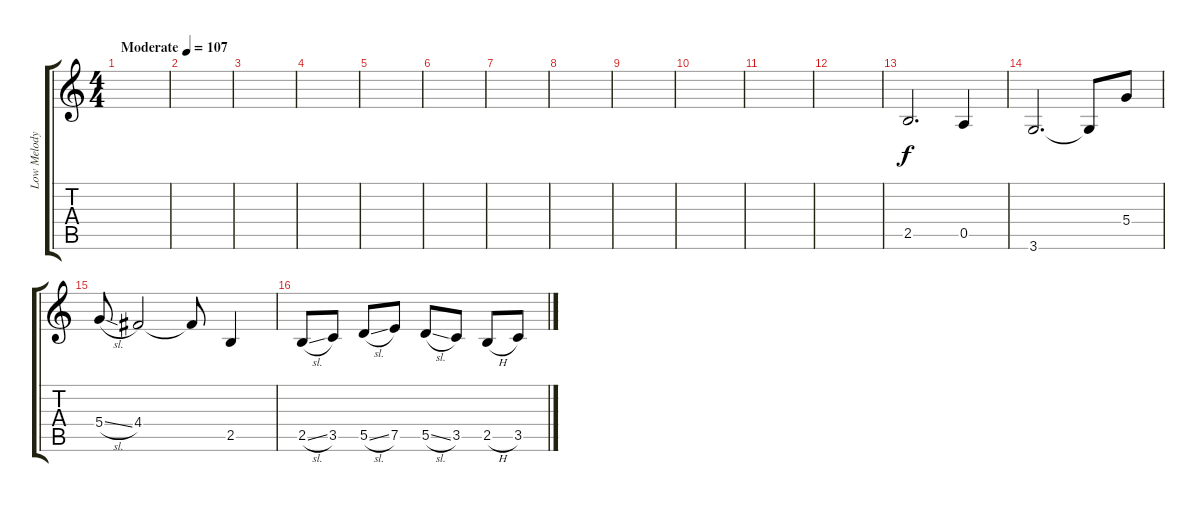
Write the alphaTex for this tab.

\track ("Low Melody Guitar" "Low Melody") {instrument electricguitarjazz}
\staff {score tabs}
\tuning (E4 B3 G3 D3 A2 E2) {hide}
\ts (4 4)
\tempo (107 "Moderate")
\clef g2
\ks c
|
|
|
|
|
|
|
|
|
|
|
|
2.5.2{d} 0.5.4 |
3.6.2{d} 3.6{t}.8 5.4.8 |
5.4{sl}.8 4.4.2 4.4{t}.8 2.5.4 |
2.5{sl}.8 3.5.8 5.5{sl}.8 7.5.8 5.5{sl}.8 3.5.8 2.5{h}.8 3.5.8
